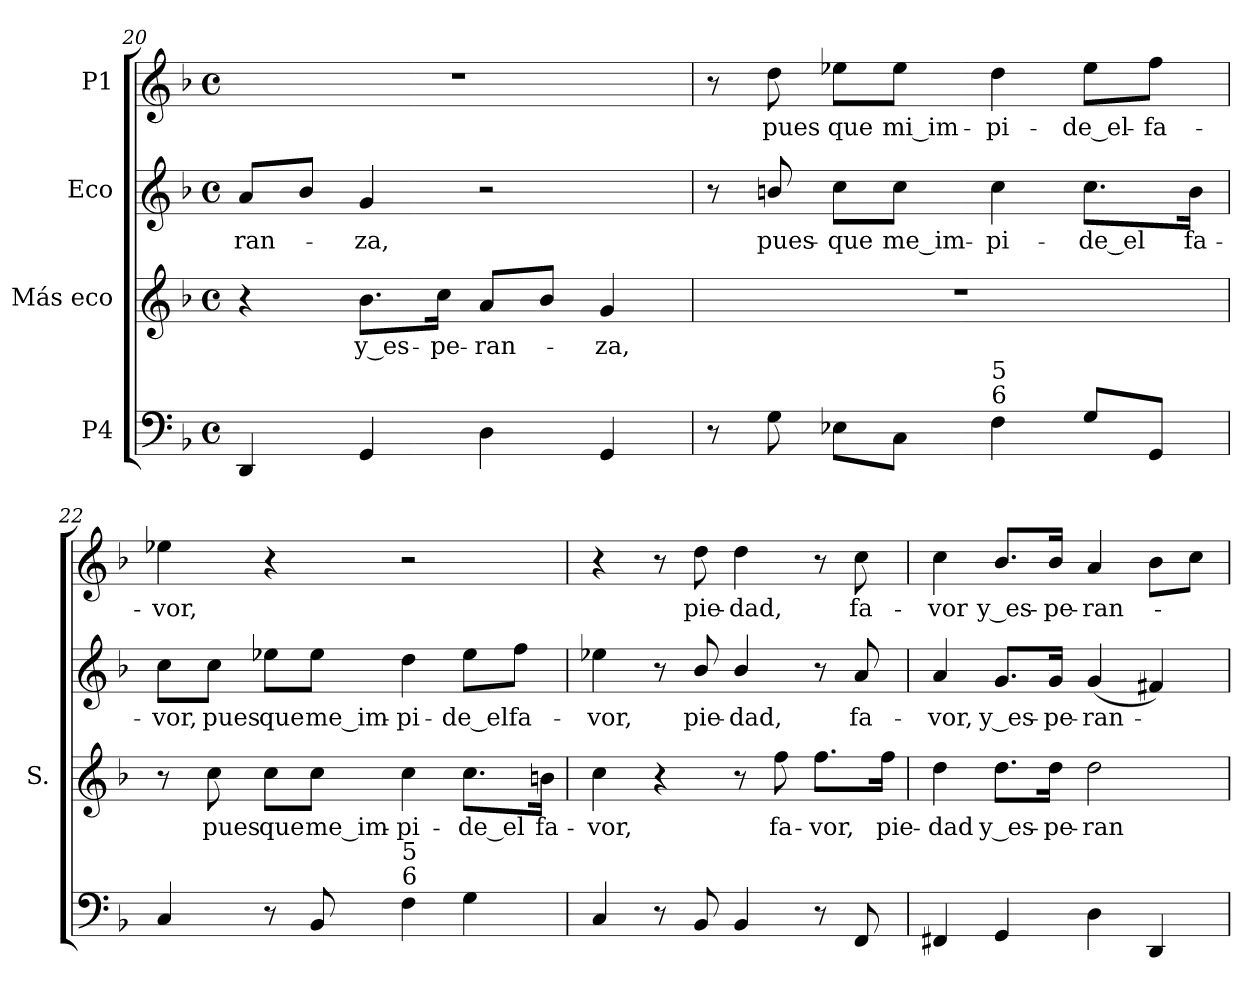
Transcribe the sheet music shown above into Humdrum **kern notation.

**kern	**kern	**text	**kern	**text	**kern	**text
*part4	*part3	*part3	*part2	*part2	*part1	*part1
*staff4	*staff3	*staff3	*staff2	*staff2	*staff1	*staff1
*I"P4	*I"Más eco	*	*I"Eco	*	*I"P1	*
*	*I'S.	*	*	*	*	*
*clefF4	*clefG2	*	*clefG2	*	*clefG2	*
*k[b-]	*k[b-]	*	*k[b-]	*	*k[b-]	*
*F:	*F:	*	*F:	*	*F:	*
*M4/4	*M4/4	*	*M4/4	*	*M4/4	*
*met(c)	*met(c)	*	*met(c)	*	*met(c)	*
=20	=20	=20	=20	=20	=20	=20
!	!	!	!	!LO:LY:b:color=#000000	!	!
4DDi/	4r	.	8ai/L	-ran-	1r	.
.	.	.	8b-i/J	.	.	.
!	!	!LO:LY:b:color=#000000	!	!	!	!
!	!	!	!	!LO:LY:b:color=#000000	!	!
4GGi/	8.b-i\L	y_es-	4gi/	-za,	.	.
!	!	!LO:LY:b:color=#000000	!	!	!	!
.	16cci\Jk	-pe-	.	.	.	.
!	!	!LO:LY:b:color=#000000	!	!	!	!
4Di\	8ai/L	-ran-	2r	.	.	.
.	8b-i/J	.	.	.	.	.
!	!	!LO:LY:b:color=#000000	!	!	!	!
4GGi/	4gi/	-za,	.	.	.	.
=21	=21	=21	=21	=21	=21	=21
8r	1r	.	8r	.	8r	.
!	!	!	!	!LO:LY:b:color=#000000	!	!
!	!	!	!	!	!	!LO:LY:b:color=#000000
8Gi\	.	.	8bni/	pues-	8ddi\	pues
!	!	!	!	!LO:LY:b:color=#000000	!	!
!	!	!	!	!	!	!LO:LY:b:color=#000000
8E-Xi\L	.	.	8cci\L	-que	8ee-Xi\L	que
!	!	!	!	!LO:LY:b:color=#000000	!	!
!	!	!	!	!	!	!LO:LY:b:color=#000000
8Ci\J	.	.	8cci\J	me_im-	8ee-i\J	mi_im-
!	!	!	!	!LO:LY:b:color=#000000	!	!
!LO:TX:a:t=6	!	!	!	!	!	!
!LO:TX:t=5	!	!	!	!	!	!
!	!	!	!	!	!	!LO:LY:b:color=#000000
4Fi\	.	.	4cci\	-pi-	4ddi\	-pi-
!	!	!	!	!LO:LY:b:color=#000000	!	!
!	!	!	!	!	!	!LO:LY:b:color=#000000
8Gi/L	.	.	8.cci\L	-de_el	8ee-i\L	-de_el-
!	!	!	!	!	!	!LO:LY:b:color=#000000
8GGi/J	.	.	.	.	8ffi\J	-fa-
!	!	!	!	!LO:LY:b:color=#000000	!	!
.	.	.	16bi\Jk	fa-	.	.
!!LO:LB:g=z
=22	=22	=22	=22	=22	=22	=22
!	!	!	!	!LO:LY:b:color=#000000	!	!
!	!	!	!	!	!	!LO:LY:b:color=#000000
4Ci/	8r	.	8cci\L	-vor,	4ee-Xi\	-vor,
!	!	!LO:LY:b:color=#000000	!	!	!	!
!	!	!	!	!LO:LY:b:color=#000000	!	!
.	8cci\	pues	8cci\J	pues	.	.
!	!	!LO:LY:b:color=#000000	!	!	!	!
!	!	!	!	!LO:LY:b:color=#000000	!	!
8r	8cci\L	que	8ee-Xi\L	que	4r	.
!	!	!LO:LY:b:color=#000000	!	!	!	!
!	!	!	!	!LO:LY:b:color=#000000	!	!
8BB-i/	8cci\J	me_im-	8ee-i\J	me_im-	.	.
!	!	!LO:LY:b:color=#000000	!	!	!	!
!LO:TX:a:t=6	!	!	!	!	!	!
!LO:TX:t=5	!	!	!	!	!	!
!	!	!	!	!LO:LY:b:color=#000000	!	!
4Fi\	4cci\	-pi-	4ddi\	-pi-	2r	.
!	!	!LO:LY:b:color=#000000	!	!	!	!
!	!	!	!	!LO:LY:b:color=#000000	!	!
4Gi\	8.cci\L	-de_el	8ee-i\L	-de_el	.	.
!	!	!	!	!LO:LY:b:color=#000000	!	!
.	.	.	8ffi\J	fa-	.	.
!	!	!LO:LY:b:color=#000000	!	!	!	!
.	16bni\Jk	fa-	.	.	.	.
=23	=23	=23	=23	=23	=23	=23
!	!	!LO:LY:b:color=#000000	!	!	!	!
!	!	!	!	!LO:LY:b:color=#000000	!	!
4Ci/	4cci\	-vor,	4ee-Xi\	-vor,	4r	.
8r	4r	.	8r	.	8r	.
!	!	!	!	!LO:LY:b:color=#000000	!	!
!	!	!	!	!	!	!LO:LY:b:color=#000000
8BB-i/	.	.	8b-i/	pie-	8ddi\	pie-
!	!	!	!	!LO:LY:b:color=#000000	!	!
!	!	!	!	!	!	!LO:LY:b:color=#000000
4BB-i/	8r	.	4b-i/	-dad,	4ddi\	-dad,
!	!	!LO:LY:b:color=#000000	!	!	!	!
.	8ffi\	fa-	.	.	.	.
!	!	!LO:LY:b:color=#000000	!	!	!	!
8r	8.ffi\L	-vor,	8r	.	8r	.
!	!	!	!	!LO:LY:b:color=#000000	!	!
!	!	!	!	!	!	!LO:LY:b:color=#000000
8FFi/	.	.	8ai/	fa-	8cci\	fa-
!	!	!LO:LY:b:color=#000000	!	!	!	!
.	16ffi\Jk	pie-	.	.	.	.
!!LO:LB:g=z
=24	=24	=24	=24	=24	=24	=24
!	!	!LO:LY:b:color=#000000	!	!	!	!
!	!	!	!	!LO:LY:b:color=#000000	!	!
!	!	!	!	!	!	!LO:LY:b:color=#000000
4FF#Xi/	4ddi\	-dad	4ai/	-vor,	4cci\	-vor
!	!	!LO:LY:b:color=#000000	!	!	!	!
!	!	!	!	!LO:LY:b:color=#000000	!	!
!	!	!	!	!	!	!LO:LY:b:color=#000000
4GGi/	8.ddi\L	y_es-	8.gi/L	y_es-	8.b-i/L	y_es-
!	!	!LO:LY:b:color=#000000	!	!	!	!
!	!	!	!	!LO:LY:b:color=#000000	!	!
!	!	!	!	!	!	!LO:LY:b:color=#000000
.	16ddi\Jk	-pe-	16gi/Jk	-pe-	16b-i/Jk	-pe-
!	!	!LO:LY:b:color=#000000	!	!	!	!
!	!	!	!	!LO:LY:b:color=#000000	!	!
!	!	!	!	!	!	!LO:LY:b:color=#000000
4Di\	2ddi\	-ran-	(4gi/	-ran-	4ai/	-ran-
4DDi/	.	.	4f#Xi/)	.	8b-i\L	.
.	.	.	.	.	8cci\J	.
=	=	=	=	=	=	=
*-	*-	*-	*-	*-	*-	*-
